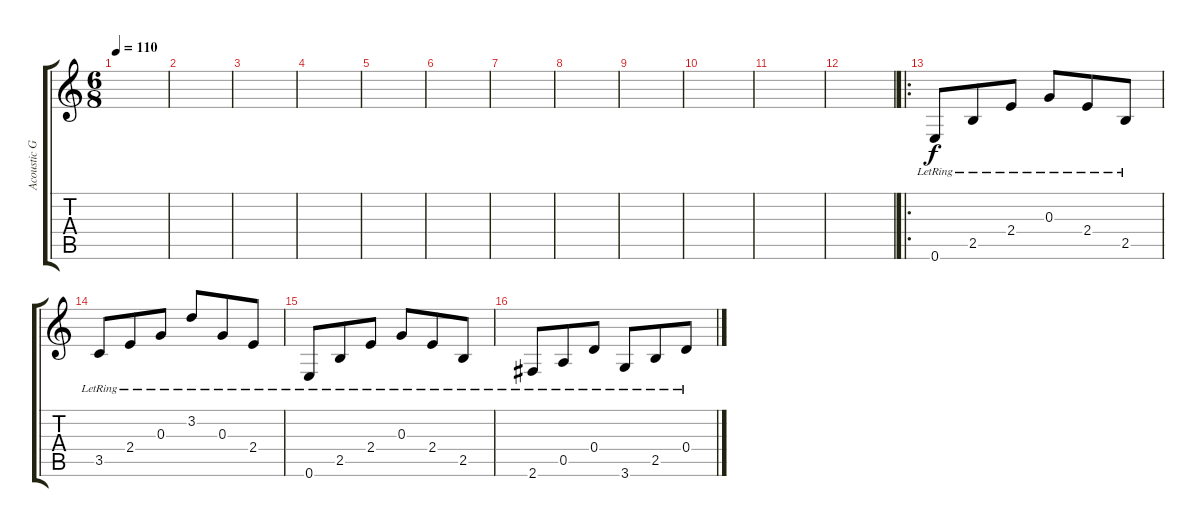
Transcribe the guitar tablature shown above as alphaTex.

\track ("Acoustic Guitar" "Acoustic G") {instrument acousticguitarnylon}
\staff {score tabs}
\tuning (E4 B3 G3 D3 A2 E2) {hide}
\ts (6 8)
\tempo 110
\clef g2
\ks c
|
|
|
|
|
|
|
|
|
|
|
|
\ro
0.6{lr}.8 2.5{lr}.8 2.4{lr}.8 0.3{lr}.8 2.4{lr}.8 2.5{lr}.8 |
3.5{lr}.8 2.4{lr}.8 0.3{lr}.8 3.2{lr}.8 0.3{lr}.8 2.4{lr}.8 |
0.6{lr}.8 2.5{lr}.8 2.4{lr}.8 0.3{lr}.8 2.4{lr}.8 2.5{lr}.8 |
2.6{lr}.8 0.5{lr}.8 0.4{lr}.8 3.6{lr}.8 2.5{lr}.8 0.4{lr}.8
